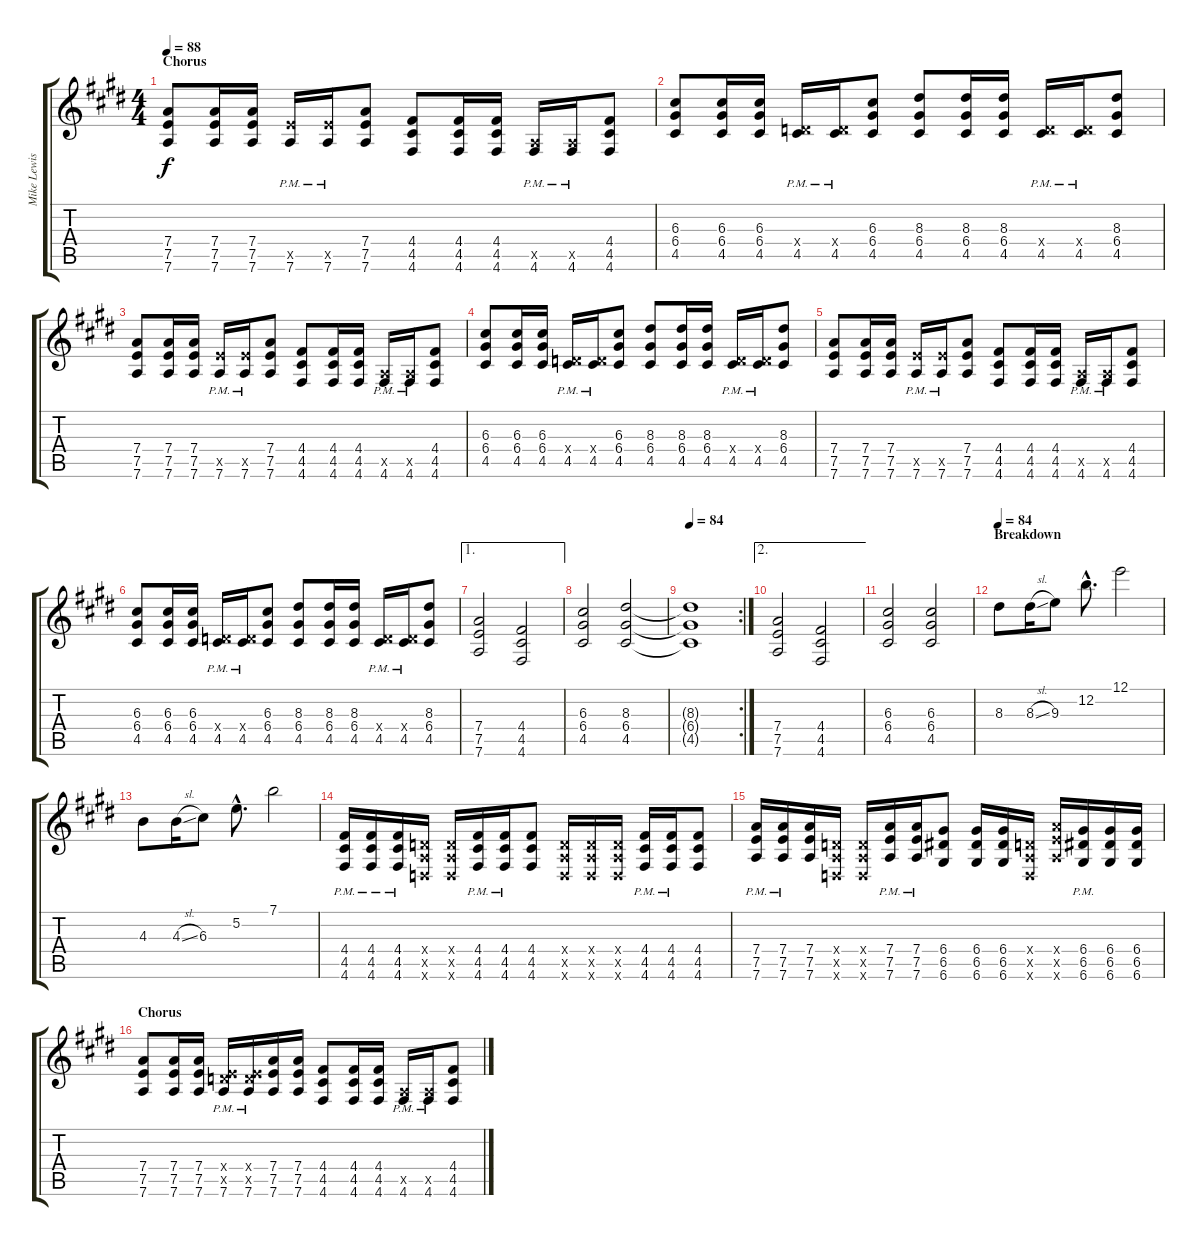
\track ("Mike Lewis (Rhythm)" "Mike Lewis") {instrument electricguitarjazz}
\staff {score tabs}
\tuning (E4 B3 G3 D3 A2 D2) {hide}
\ts (4 4)
\section ("" "Chorus")
\tempo 88
\clef g2
\ks e
(7.4 7.5 7.6).8{dy f instrument distortionguitar} (7.4 7.5 7.6).16 (7.4 7.5 7.6).16 (7.5{x} 7.6{pm}).16 (7.5{x} 7.6{pm}).16 (7.4 7.5 7.6).8 (4.4 4.5 4.6).8 (4.4 4.5 4.6).16 (4.4 4.5 4.6).16 (0.5{x} 4.6{pm}).16 (0.5{x} 4.6{pm}).16 (4.4 4.5 4.6).8 |
(6.3 6.4 4.5).8 (6.3 6.4 4.5).16 (6.3 6.4 4.5).16 (0.4{x} 4.5{pm}).16 (0.4{x} 4.5{pm}).16 (6.3 6.4 4.5).8 (8.3 6.4 4.5).8 (8.3 6.4 4.5).16 (8.3 6.4 4.5).16 (0.4{x} 4.5{pm}).16 (0.4{x} 4.5{pm}).16 (8.3 6.4 4.5).8 |
(7.4 7.5 7.6).8{instrument distortionguitar} (7.4 7.5 7.6).16 (7.4 7.5 7.6).16 (7.5{x} 7.6{pm}).16 (7.5{x} 7.6{pm}).16 (7.4 7.5 7.6).8 (4.4 4.5 4.6).8 (4.4 4.5 4.6).16 (4.4 4.5 4.6).16 (0.5{x} 4.6{pm}).16 (0.5{x} 4.6{pm}).16 (4.4 4.5 4.6).8 |
(6.3 6.4 4.5).8 (6.3 6.4 4.5).16 (6.3 6.4 4.5).16 (0.4{x} 4.5{pm}).16 (0.4{x} 4.5{pm}).16 (6.3 6.4 4.5).8 (8.3 6.4 4.5).8 (8.3 6.4 4.5).16 (8.3 6.4 4.5).16 (0.4{x} 4.5{pm}).16 (0.4{x} 4.5{pm}).16 (8.3 6.4 4.5).8 |
(7.4 7.5 7.6).8{instrument distortionguitar} (7.4 7.5 7.6).16 (7.4 7.5 7.6).16 (7.5{x} 7.6{pm}).16 (7.5{x} 7.6{pm}).16 (7.4 7.5 7.6).8 (4.4 4.5 4.6).8 (4.4 4.5 4.6).16 (4.4 4.5 4.6).16 (0.5{x} 4.6{pm}).16 (0.5{x} 4.6{pm}).16 (4.4 4.5 4.6).8 |
(6.3 6.4 4.5).8 (6.3 6.4 4.5).16 (6.3 6.4 4.5).16 (0.4{x} 4.5{pm}).16 (0.4{x} 4.5{pm}).16 (6.3 6.4 4.5).8 (8.3 6.4 4.5).8 (8.3 6.4 4.5).16 (8.3 6.4 4.5).16 (0.4{x} 4.5{pm}).16 (0.4{x} 4.5{pm}).16 (8.3 6.4 4.5).8 |
\ae 1
(7.4 7.5 7.6).2 (4.4 4.5 4.6).2 |
(6.3 6.4 4.5).2 (8.3 6.4 4.5).2 |
\rc 2
\tempo 84
(8.3{t} 6.4{t} 4.5{t}).1{volume 0} |
\ae 2
(7.4 7.5 7.6).2 (4.4 4.5 4.6).2 |
(6.3 6.4 4.5).2 (6.3 6.4 4.5).2 |
\section ("" "Breakdown")
\tempo 84
8.3.8{instrument electricguitarjazz} 8.3{sl}.16 9.3.8 12.2{hac}.8{d} 12.1.2 |
4.3.8 4.3{sl}.16 6.3.8 5.2{hac}.8{d} 7.1.2 |
(4.4{pm} 4.5{pm} 4.6{pm}).16{volume 13 instrument distortionguitar} (4.4{pm} 4.5{pm} 4.6{pm}).16 (4.4{pm} 4.5{pm} 4.6{pm}).16 (0.4{x} 0.5{x} 0.6{x}).16 (0.4{x} 0.5{x} 0.6{x}).16 (4.4{pm} 4.5{pm} 4.6{pm}).16 (4.4{pm} 4.5{pm} 4.6{pm}).16 (4.4 4.5 4.6).8 (0.4{x} 0.5{x} 0.6{x}).16 (0.4{x} 0.5{x} 0.6{x}).16 (0.4{x} 0.5{x} 0.6{x}).16 (4.4{pm} 4.5{pm} 4.6{pm}).16 (4.4{pm} 4.5{pm} 4.6{pm}).16 (4.4 4.5 4.6).8 |
(7.4{pm} 7.5{pm} 7.6{pm}).16{volume 13 instrument distortionguitar} (7.4{pm} 7.5{pm} 7.6{pm}).16 (7.4 7.5 7.6).16 (0.4{x} 0.5{x} 0.6{x}).16 (0.4{x} 0.5{x} 0.6{x}).16 (7.4{pm} 7.5{pm} 7.6{pm}).16 (7.4{pm} 7.5{pm} 7.6{pm}).16 (6.4 6.5 6.6).8 (6.4 6.5 6.6).16 (6.4 6.5 6.6).16 (0.4{x} 0.5{x} 0.6{x}).16 (7.4{x} 7.5{x} 7.6{x}).16 (6.4{pm} 6.5{pm} 6.6{pm}).16 (6.4 6.5 6.6).16 (6.4 6.5 6.6).16 |
\section ("" "Chorus")
(7.4 7.5 7.6).8{instrument distortionguitar} (7.4 7.5 7.6).16 (7.4 7.5 7.6).16 (0.4{x} 7.5{x} 7.6{pm}).16 (0.4{x} 7.5{x} 7.6{pm}).16 (7.4 7.5 7.6).16 (7.4 7.5 7.6).16 (4.4 4.5 4.6).8 (4.4 4.5 4.6).16 (4.4 4.5 4.6).16 (0.5{x} 4.6{pm}).16 (0.5{x} 4.6{pm}).16 (4.4 4.5 4.6).8
